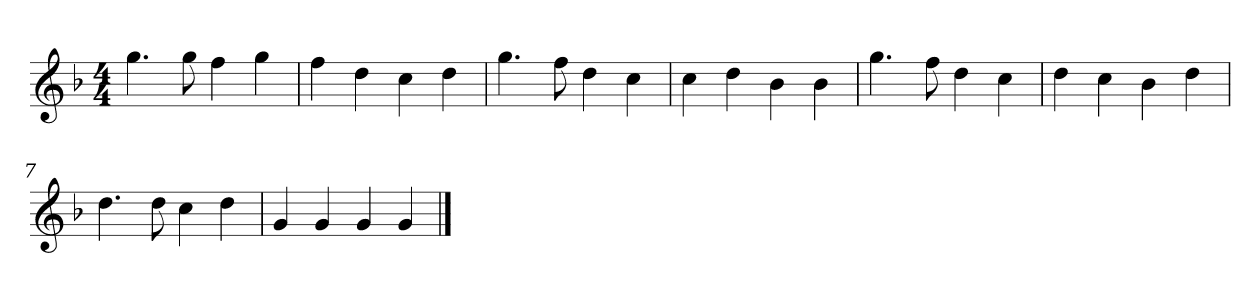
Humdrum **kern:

**kern
*part1
*staff1
*clefG2
*k[b-]
*M4/4
=1
4.gg\
8gg\
4ff\
4gg\
=2
4ff\
4dd\
4cc\
4dd\
=3
4.gg\
8ff\
4dd\
4cc\
=4
4cc\
4dd\
4b-\
4b-\
=5
4.gg\
8ff\
4dd\
4cc\
=6
4dd\
4cc\
4b-\
4dd\
=7
4.dd\
8dd\
4cc\
4dd\
=8
4g/
4g/
4g/
4g/
==
*-
